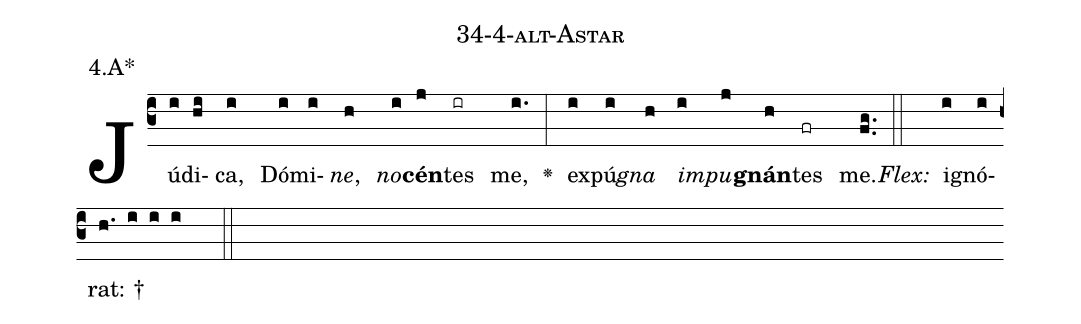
name: 34-4-alt-Astar;
annotation: 4.A*;
%%
(c3)Jú(i)di(hi)ca,(i) Dó(i)mi(i)<i>ne</i>,(h) <i>no</i>(i)<b>cén</b>(j)tes(ir) me,(i.) <v>\greheightstar</v>(:) ex(i)pú(i)<i>gna</i>(h) <i>im</i>(i)<i>pu</i>(j)<b>gnán</b>(h)tes(fr) me.(fg..) (::)
<i>Flex:</i>()  i(i)gnó(i)rat: †(h. i i i  ::)

%E(i) u(h) o(i) u(j) a(h) e.(fg..) (::)
